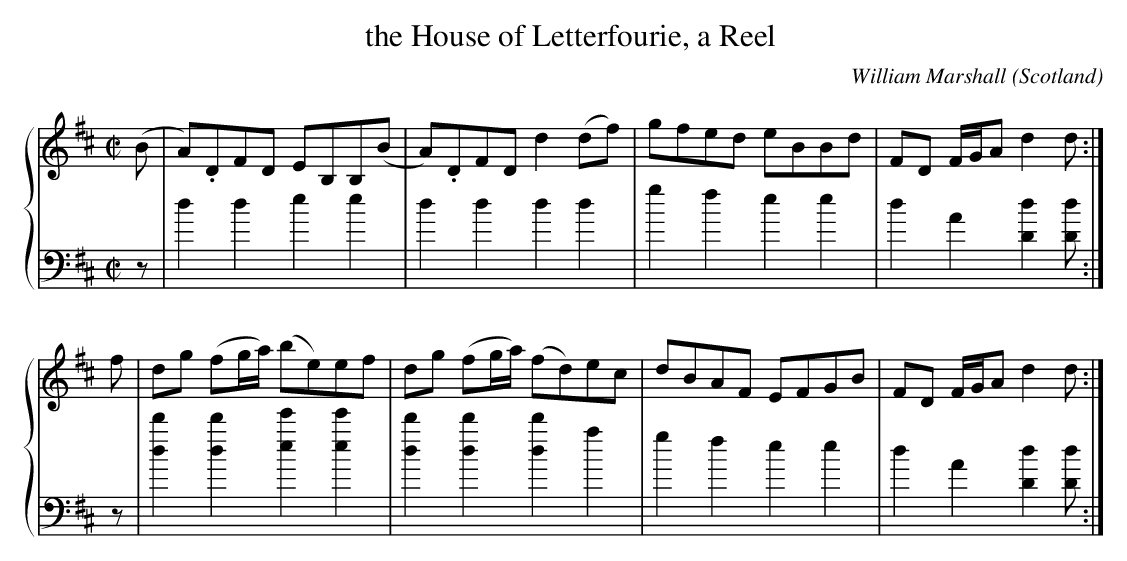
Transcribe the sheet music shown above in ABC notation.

X:1
T:the House of Letterfourie, a Reel
C:William Marshall
L:1/8
M:C|
O:Scotland
K:D
%%staves {1 2}
V:1
(B | \
A).DFD EB,B,(B | A).DFD d2 (df) | gfed eBBd | FD F/G/A d2 d :|
f | \
dg (fg/a/) (be)ef | dg (fg/a/) (fd)ec | dBAF EFGB | FD F/G/A d2 d :|
V:2 clef=bass
V:2
L:1/4
z/ | ddee | dddd | gfee | dA[Dd][Dd]/ :| \
z/ | [dd'][dd'][ee'][ee'] | [dd'][dd'][dd']a | gfee | dA[Dd][Dd]/ :|
